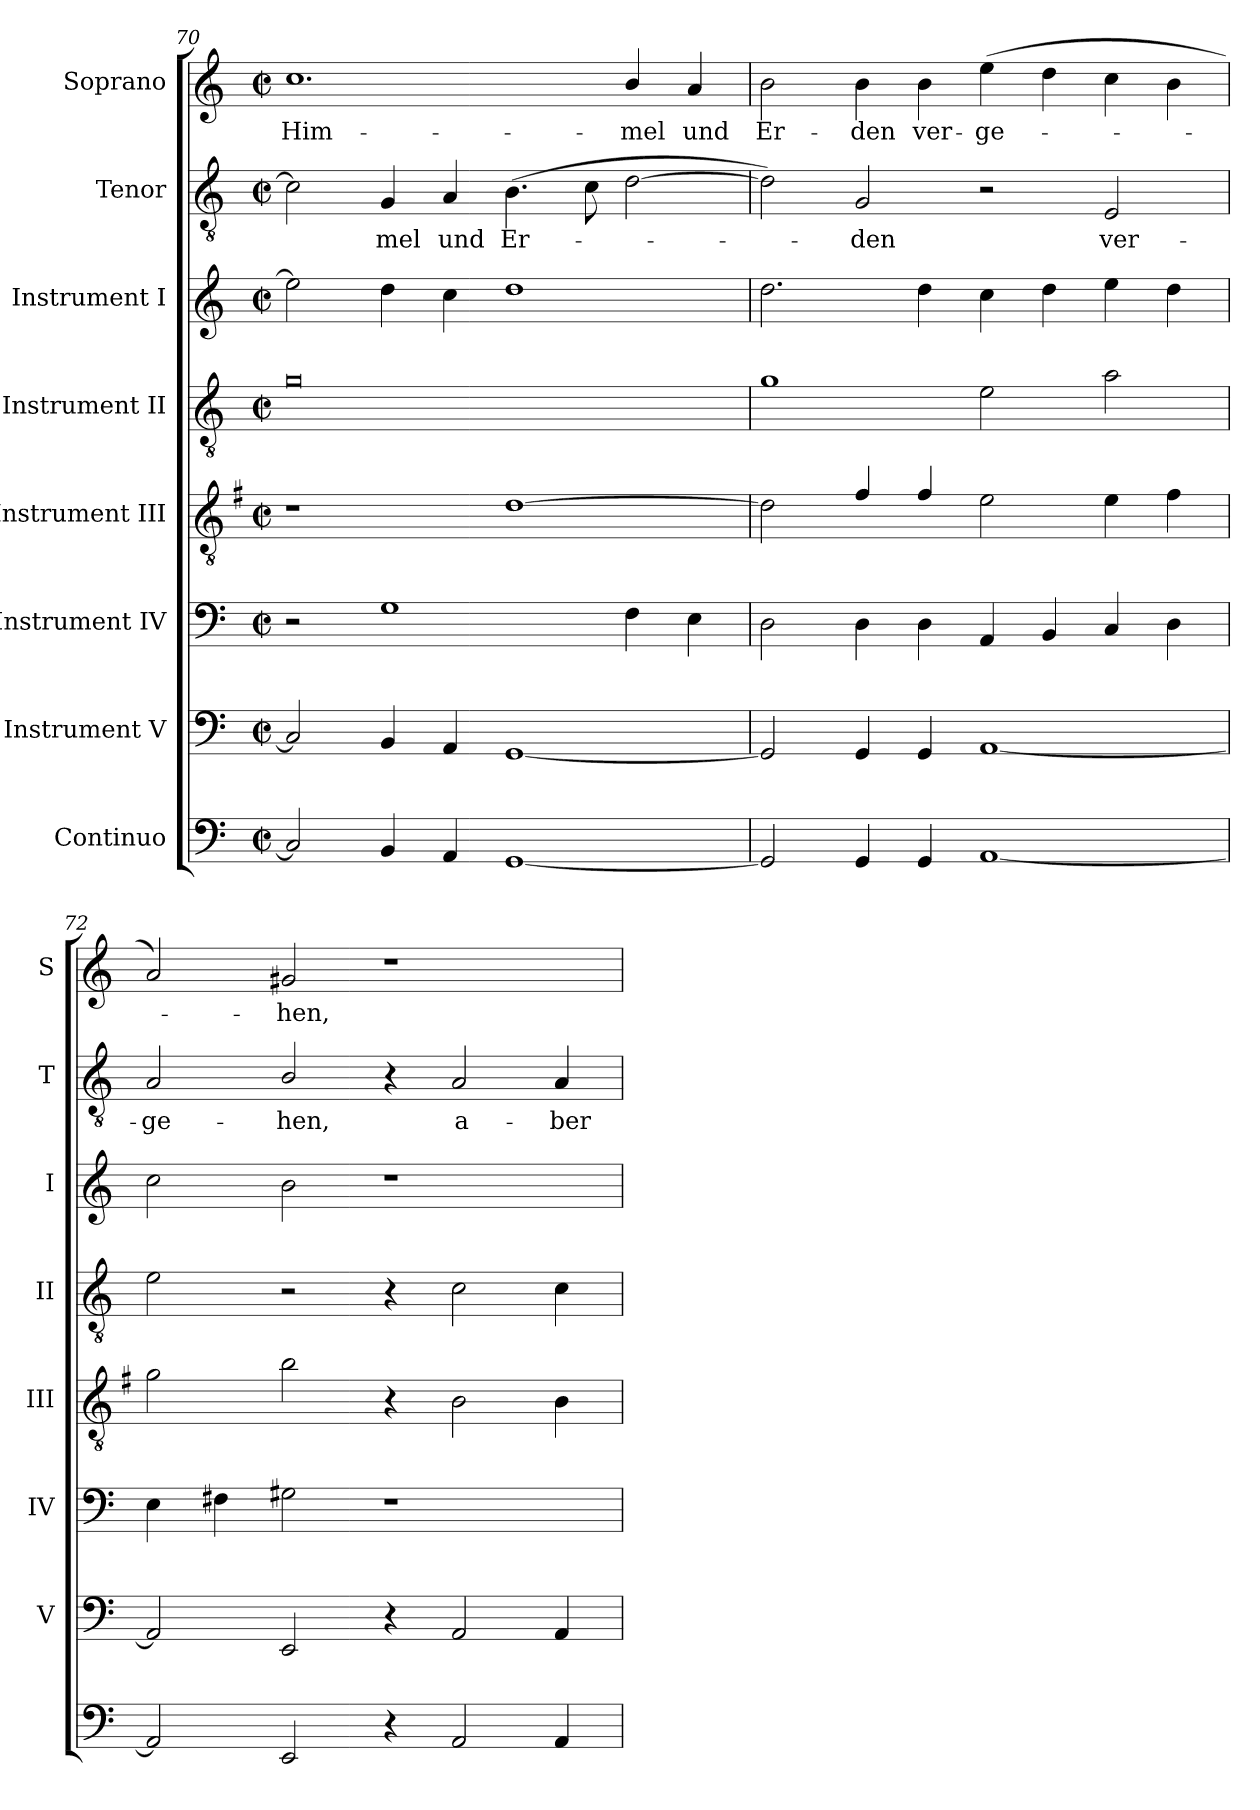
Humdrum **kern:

**kern	**kern	**kern	**kern	**kern	**kern	**kern	**text	**kern	**text
*part8	*part7	*part6	*part5	*part4	*part3	*part2	*part2	*part1	*part1
*staff8	*staff7	*staff6	*staff5	*staff4	*staff3	*staff2	*staff2	*staff1	*staff1
*I"Continuo	*I"Instrument V	*I"Instrument IV	*I"Instrument III	*I"Instrument II	*I"Instrument I	*I"Tenor	*	*I"Soprano	*
*	*I'V	*I'IV	*I'III	*I'II	*I'I	*I'T	*	*I'S	*
!!LO:LB:g=z
*clefF4	*clefF4	*clefF4	*clefGv2	*clefGv2	*clefG2	*clefGv2	*	*clefG2	*
*	*	*	*ITrd4c7	*	*	*	*	*	*
*k[]	*k[]	*k[]	*k[]	*k[]	*k[]	*k[]	*	*k[]	*
*C:	*C:	*C:	*C:	*C:	*C:	*C:	*	*C:	*
*M4/2	*M4/2	*M4/2	*M4/2	*M4/2	*M4/2	*M4/2	*	*M4/2	*
*met(c|)	*met(c|)	*met(c|)	*met(c|)	*met(c|)	*met(c|)	*met(c|)	*	*met(c|)	*
=70	=70	=70	=70	=70	=70	=70	=70	=70	=70
!	!	!	!	!	!	!	!	!	!LO:LY:b
2C]	2C]	2r	1r	0g	2ee]	2c]	.	1.cc	Him-
!	!	!	!	!	!	!	!LO:LY:b	!	!
4BB	4BB	1G	.	.	4dd	4G	mel	.	.
!	!	!	!	!	!	!	!LO:LY:b	!	!
4AA	4AA	.	.	.	4cc	4A	und	.	.
!	!	!	!	!	!	!	!LO:LY:b	!	!
[1GG	[1GG	.	[1G	.	1dd	(>4.B	Er-	.	.
.	.	.	.	.	.	8c	.	.	.
!	!	!	!	!	!	!	!	!	!LO:LY:b
.	.	4F	.	.	.	[2d	.	4b/	-mel
!	!	!	!	!	!	!	!	!	!LO:LY:b
.	.	4E	.	.	.	.	.	4a	und
=71	=71	=71	=71	=71	=71	=71	=71	=71	=71
!	!	!	!	!	!	!	!	!	!LO:LY:b
2GG]	2GG]	2D	2G]	1g	2.dd	2d])	.	2b	Er-
!	!	!	!	!	!	!	!LO:LY:b	!	!LO:LY:b
4GG	4GG	4D	4B/	.	.	2G	den	4b	-den
!	!	!	!	!	!	!	!	!	!LO:LY:b
4GG	4GG	4D	4B/	.	4dd	.	.	4b	ver-
!	!	!	!	!	!	!	!	!	!LO:LY:b
[1AA	[1AA	4AA	2A	2e	4cc	2r	.	(>4ee	-ge-
.	.	4BB	.	.	4dd	.	.	4dd	.
!	!	!	!	!	!	!	!LO:LY:b	!	!
.	.	4C	4A	2a	4ee	2E	ver-	4cc	.
.	.	4D	4B	.	4dd	.	.	4b	.
=72	=72	=72	=72	=72	=72	=72	=72	=72	=72
!	!	!	!	!	!	!	!LO:LY:b	!	!
2AA]	2AA]	4E	2c	2e	2cc	2A	-ge-	2a)	.
.	.	4F#X	.	.	.	.	.	.	.
!	!	!	!	!	!	!	!LO:LY:b	!	!LO:LY:b
2EE	2EE	2G#X	2e	2r	2b	2B/	-hen,	2g#X	hen,
4r	4r	1r	4r	4r	1r	4r	.	1r	.
!	!	!	!	!	!	!	!LO:LY:b	!	!
2AA	2AA	.	2E	2c	.	2A	a-	.	.
!	!	!	!	!	!	!	!LO:LY:b	!	!
4AA	4AA	.	4E	4c	.	4A	-ber	.	.
=	=	=	=	=	=	=	=	=	=
*-	*-	*-	*-	*-	*-	*-	*-	*-	*-
